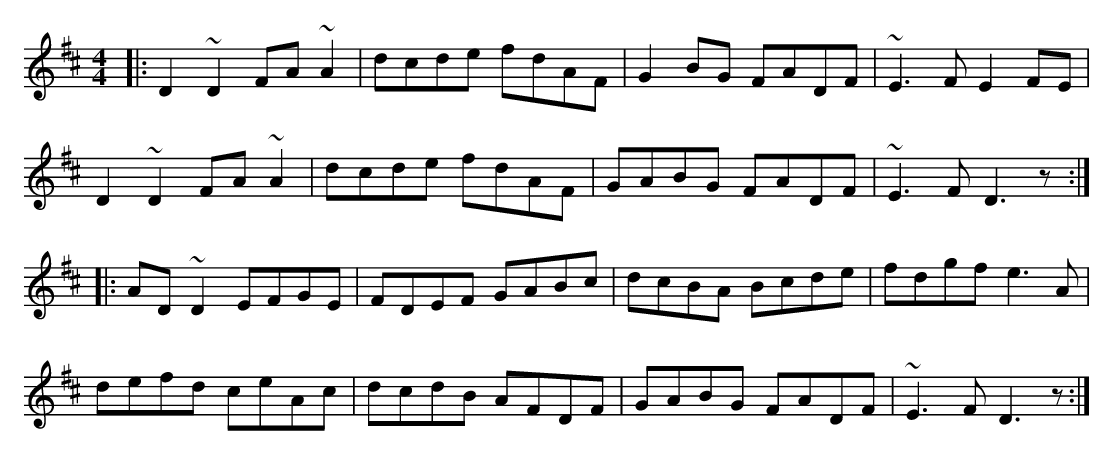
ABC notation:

X:1
M:4/4
K:D
|:D2~D2 FA~A2|dcde fdAF|G2BG FADF|~E3F E2FE|
D2~D2 FA~A2|dcde fdAF|GABG FADF|~E3F D3z:|
|:AD~D2 EFGE|FDEF GABc|dcBA Bcde|fdgf e3A|
defd ceAc|dcdB AFDF|GABG FADF|~E3F D3z:|
